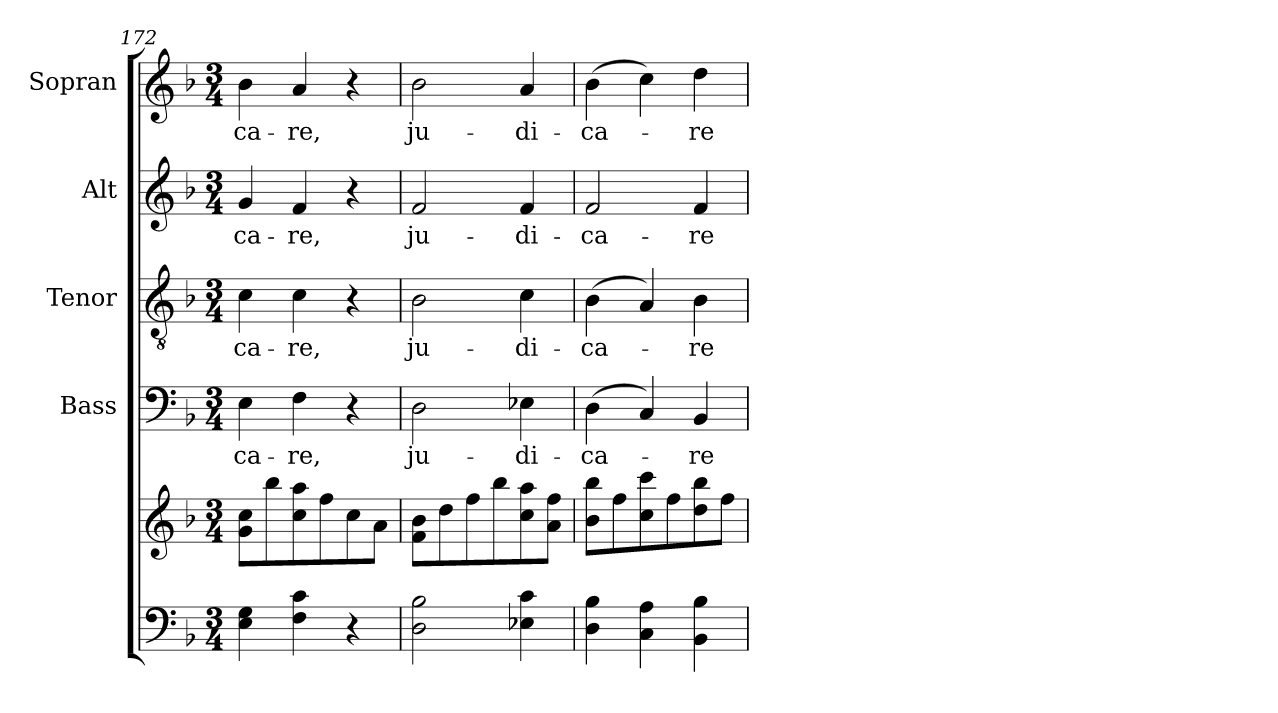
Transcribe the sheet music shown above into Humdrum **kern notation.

**kern	**kern	**kern	**text	**kern	**text	**kern	**text	**kern	**text
*part5	*part5	*part4	*part4	*part3	*part3	*part2	*part2	*part1	*part1
*staff6	*staff5	*staff4	*staff4	*staff3	*staff3	*staff2	*staff2	*staff1	*staff1
*	*	*I"Bass	*	*I"Tenor	*	*I"Alt	*	*I"Sopran	*
*	*	*I'B.	*	*I'T.	*	*I'A.	*	*I'S.	*
*clefF4	*clefG2	*clefF4	*	*clefGv2	*	*clefG2	*	*clefG2	*
*k[b-]	*k[b-]	*k[b-]	*	*k[b-]	*	*k[b-]	*	*k[b-]	*
*F:	*F:	*F:	*	*F:	*	*F:	*	*F:	*
*M3/4	*M3/4	*M3/4	*	*M3/4	*	*M3/4	*	*M3/4	*
=172	=172	=172	=172	=172	=172	=172	=172	=172	=172
!	!	!	!LO:LY:b	!	!LO:LY:b	!	!LO:LY:b	!	!LO:LY:b
4E\ 4G\	8g\ 8cc\L	4E\	-ca-	4c\	-ca-	4g/	-ca-	4b-\	-ca-
.	8bb-\	.	.	.	.	.	.	.	.
!	!	!	!LO:LY:b	!	!LO:LY:b	!	!LO:LY:b	!	!LO:LY:b
4F\ 4c\	8cc\ 8aa\	4F\	-re,	4c\	-re,	4f/	-re,	4a/	-re,
.	8ff\	.	.	.	.	.	.	.	.
4r	8cc\	4r	.	4r	.	4r	.	4r	.
.	8a\J	.	.	.	.	.	.	.	.
=173	=173	=173	=173	=173	=173	=173	=173	=173	=173
!	!	!	!LO:LY:b	!	!LO:LY:b	!	!LO:LY:b	!	!LO:LY:b
2D\ 2B-\	8f\ 8b-\L	2D\	ju-	2B-\	ju-	2f/	ju-	2b-\	ju-
.	8dd\	.	.	.	.	.	.	.	.
.	8ff\	.	.	.	.	.	.	.	.
.	8bb-\	.	.	.	.	.	.	.	.
!	!	!	!LO:LY:b	!	!LO:LY:b	!	!LO:LY:b	!	!LO:LY:b
4E-X\ 4c\	8cc\ 8aa\	4E-X\	-di-	4c\	-di-	4f/	-di-	4a/	-di-
.	8a\ 8ff\J	.	.	.	.	.	.	.	.
=174	=174	=174	=174	=174	=174	=174	=174	=174	=174
!	!	!	!LO:LY:b	!	!LO:LY:b	!	!LO:LY:b	!	!LO:LY:b
4D\ 4B-\	8b-\ 8bb-\L	(>4D\	-ca-	(>4B-\	-ca-	2f/	-ca-	(>4b-\	-ca-
.	8ff\	.	.	.	.	.	.	.	.
4C\ 4A\	8cc\ 8ccc\	4C/)	.	4A/)	.	.	.	4cc\)	.
.	8ff\	.	.	.	.	.	.	.	.
!	!	!	!LO:LY:b	!	!LO:LY:b	!	!LO:LY:b	!	!LO:LY:b
4BB-\ 4B-\	8dd\ 8bb-\	4BB-/	-re	4B-\	-re	4f/	-re	4dd\	-re
.	8ff\J	.	.	.	.	.	.	.	.
=	=	=	=	=	=	=	=	=	=
*-	*-	*-	*-	*-	*-	*-	*-	*-	*-
